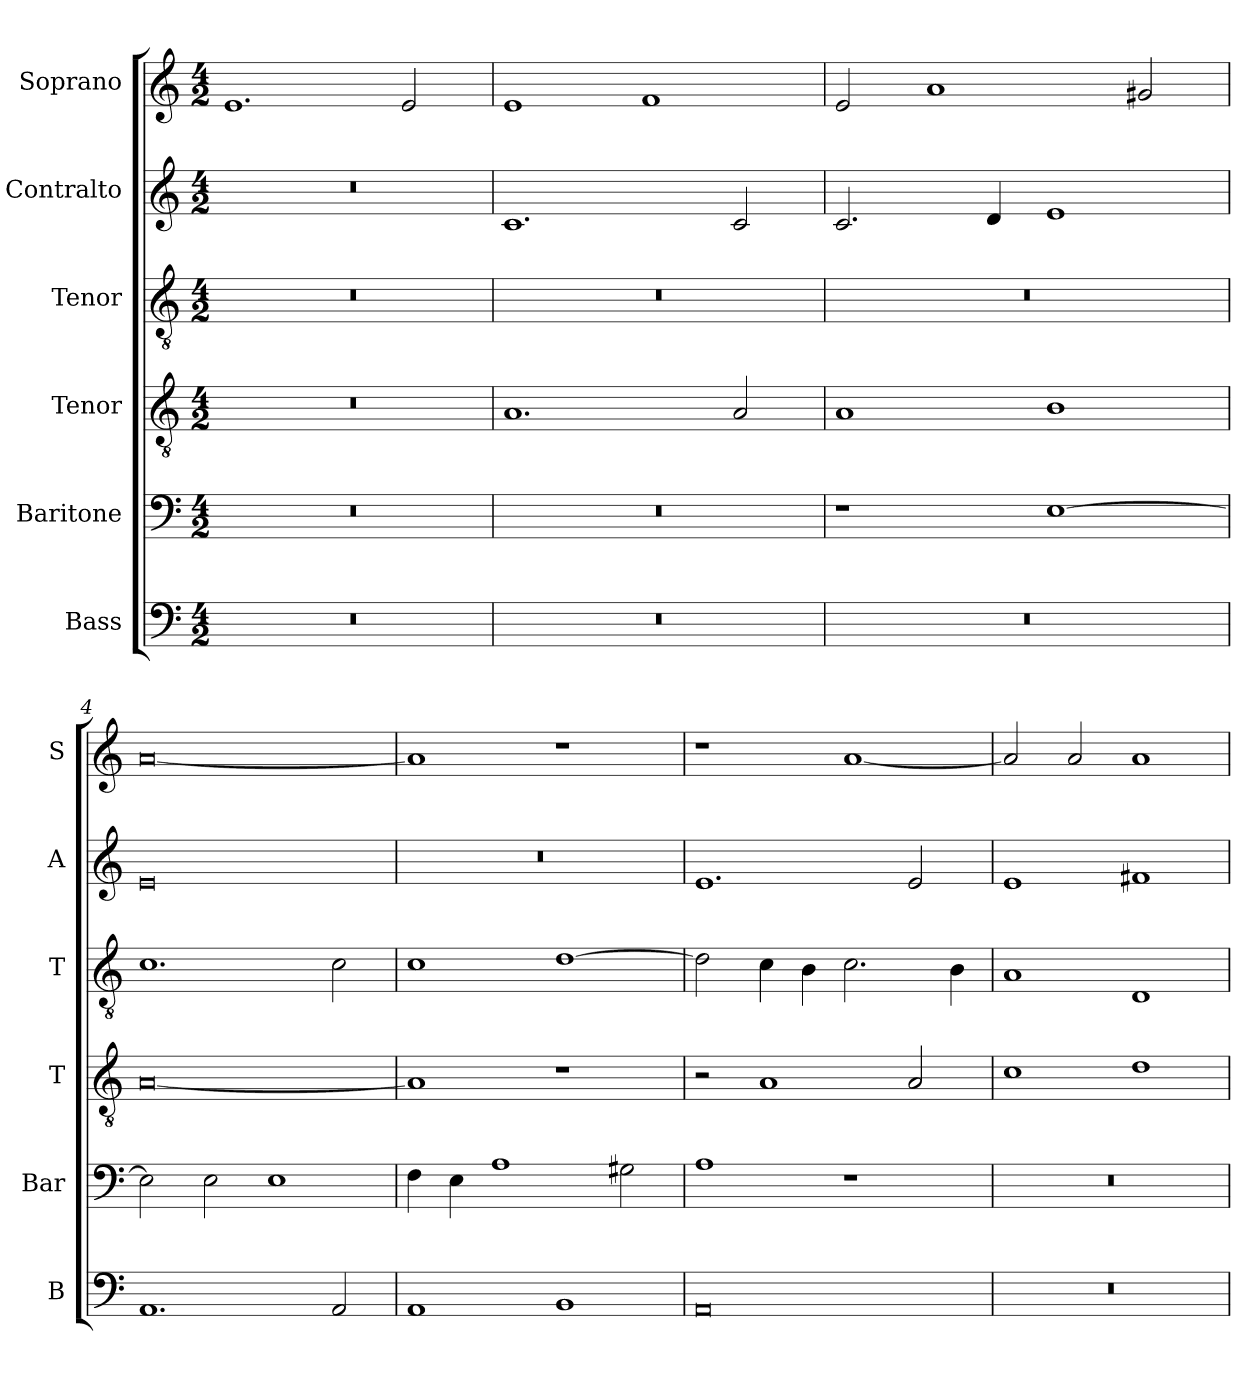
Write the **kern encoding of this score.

**kern	**kern	**kern	**kern	**kern	**kern
*part6	*part5	*part4	*part3	*part2	*part1
*staff6	*staff5	*staff4	*staff3	*staff2	*staff1
*I"Bass	*I"Baritone	*I"Tenor	*I"Tenor	*I"Contralto	*I"Soprano
*I'B	*I'Bar	*I'T	*I'T	*I'A	*I'S
*clefF4	*clefF4	*clefGv2	*clefGv2	*clefG2	*clefG2
*k[]	*k[]	*k[]	*k[]	*k[]	*k[]
*E:phr	*E:phr	*E:phr	*E:phr	*E:phr	*E:phr
*M4/2	*M4/2	*M4/2	*M4/2	*M4/2	*M4/2
=1	=1	=1	=1	=1	=1
0r	0r	0r	0r	0r	1.e
.	.	.	.	.	2e
=2	=2	=2	=2	=2	=2
0r	0r	1.A	0r	1.c	1e
.	.	.	.	.	1f
.	.	2A	.	2c	.
=3	=3	=3	=3	=3	=3
0r	1r	1A	0r	2.c	2e
.	.	.	.	.	1a
.	.	.	.	4d	.
.	[1E	1B	.	1e	.
.	.	.	.	.	2g#X
=4	=4	=4	=4	=4	=4
1.AA	2E]	[0A	1.c	0e	[0a
.	2E	.	.	.	.
.	1E	.	.	.	.
2AA	.	.	2c	.	.
=5	=5	=5	=5	=5	=5
1AA	4F	1A]	1c	0r	1a]
.	4E	.	.	.	.
.	1A	.	.	.	.
1BB	.	1r	[1d	.	1r
.	2G#X	.	.	.	.
=6	=6	=6	=6	=6	=6
0AA	1A	2r	2d]	1.e	1r
.	.	1A	4c	.	.
.	.	.	4B	.	.
.	1r	.	2.c	.	[1a
.	.	2A	.	2e	.
.	.	.	4B	.	.
=7	=7	=7	=7	=7	=7
0r	0r	1c	1A	1e	2a]
.	.	.	.	.	2a
.	.	1d	1D	1f#X	1a
=	=	=	=	=	=
*-	*-	*-	*-	*-	*-
